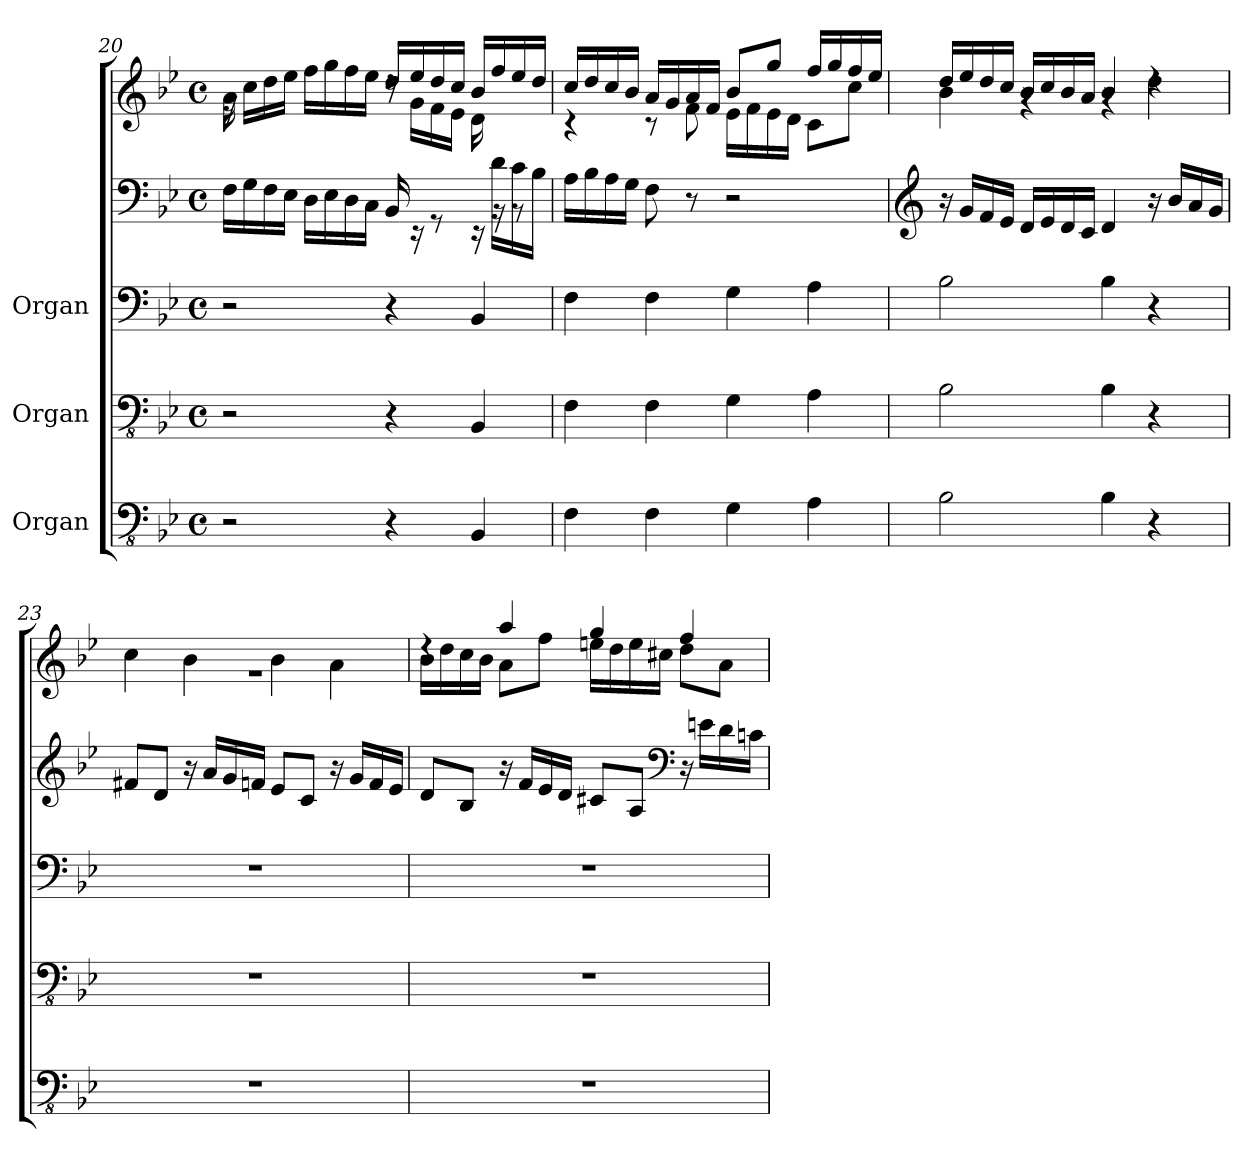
**kern	**kern	**kern	**kern	**kern
*part3	*part2	*part1	*part1	*part1
*staff5	*staff4	*staff3	*staff2	*staff1
*I"Organ	*I"Organ	*I"Organ	*	*
*clefFv4	*clefFv4	*clefF4	*clefF4	*clefG2
*k[b-e-]	*k[b-e-]	*k[b-e-]	*k[b-e-]	*k[b-e-]
*M4/4	*M4/4	*M4/4	*M4/4	*M4/4
*met(c)	*met(c)	*met(c)	*met(c)	*met(c)
=20	=20	=20	=20	=20
*	*	*	*^	*^
2r	2r	2r	16F\LL	16ryy	16rg	16a\
*	*	*	*v	*v	*	*
.	.	.	16G\	16cc\LL	4..ryy
.	.	.	16F\	16dd\	.
.	.	.	16E-\JJ	16ee-\JJ	.
.	.	.	16D\LL	16ff\LL	.
.	.	.	16E-\	16gg\	.
.	.	.	16D\	16ff\	.
.	.	.	16C\JJ	16ee-\JJ	.
4r	4r	4r	16BB-/	16dd/LL	16rdd
.	.	.	16rEE	16ee-/	16g\LL
.	.	.	8rGG	16dd/	16f\
.	.	.	.	16cc/JJ	16e-\JJ
4BBB-/	4BBB-/	4BB-/	16rEE	16b-/LL	16d\
*	*	*	*^	*	*
.	.	.	16d\LL	16r	16ff/	8.ryy
.	.	.	16c\	8r	16ee-/	.
.	.	.	16B-\JJ	.	16dd/JJ	.
*	*	*	*v	*v	*	*
=21	=21	=21	=21	=21	=21
4FFi\	4FFi\	4F\	16A\LL	16cc/LL	4r
.	.	.	16B-\	16dd/	.
.	.	.	16A\	16cc/	.
.	.	.	16G\JJ	16b-/JJ	.
4FF\	4FF\	4F\	8F\	16a/LL	8r
.	.	.	.	16g/	.
.	.	.	8r	16a/	8f\
.	.	.	.	16f/JJ	.
4GG\	4GG\	4G\	2r	8b-/L	16e-\LL
.	.	.	.	.	16f\
.	.	.	.	8gg/J	16e-\
.	.	.	.	.	16d\JJ
4AA\	4AA\	4A\	.	16ff/LL	8c\L
.	.	.	.	16gg/	.
.	.	.	.	16ff/	8cc\J
.	.	.	.	16ee-/JJ	.
!!LO:PB:g=z	!!
=22	=22	=22	=22	=22	=22
*	*	*	*clefG2	*	*
2BB-\	2BB-\	2B-\	16r	16dd/LL	4b-\
.	.	.	16g/LL	16ee-/	.
.	.	.	16f/	16dd/	.
.	.	.	16e-/JJ	16cc/JJ	.
.	.	.	16d/LL	16b-/LL	4rg
.	.	.	16e-/	16cc/	.
.	.	.	16d/	16b-/	.
.	.	.	16c/JJ	16a/JJ	.
4BB-\	4BB-\	4B-\	4d/	4b-/	4rg
4r	4r	4r	16r	4rdd	4dd\
.	.	.	16b-/LL	.	.
.	.	.	16a/	.	.
.	.	.	16g/JJ	.	.
=23	=23	=23	=23	=23	=23
1r	1r	1r	8f#X/L	1rg	4cc\
.	.	.	8d/J	.	.
.	.	.	16r	.	4b-\
.	.	.	16a/LL	.	.
.	.	.	16g/	.	.
.	.	.	16fn/JJ	.	.
.	.	.	8e-/L	.	4b-\
.	.	.	8c/J	.	.
.	.	.	16r	.	4a\
.	.	.	16g/LL	.	.
.	.	.	16f/	.	.
.	.	.	16e-/JJ	.	.
=24	=24	=24	=24	=24	=24
1r	1r	1r	8d/L	4rdd	16b-\LL
.	.	.	.	.	16dd\
.	.	.	8B-/J	.	16cc\
.	.	.	.	.	16b-\JJ
.	.	.	16r	4aa/	8a\L
.	.	.	16f/LL	.	.
.	.	.	16e-/	.	8ff\J
.	.	.	16d/JJ	.	.
.	.	.	8c#X/L	4gg/	16een\LL
.	.	.	.	.	16dd\
.	.	.	8A/J	.	16ee\
.	.	.	.	.	16cc#X\JJ
*	*	*	*clefF4	*	*
.	.	.	16r	4ff/	8dd\L
.	.	.	16en\LL	.	.
.	.	.	16d\	.	8a\J
.	.	.	16cn\JJ	.	.
*	*	*	*	*v	*v
=	=	=	=	=
*-	*-	*-	*-	*-
